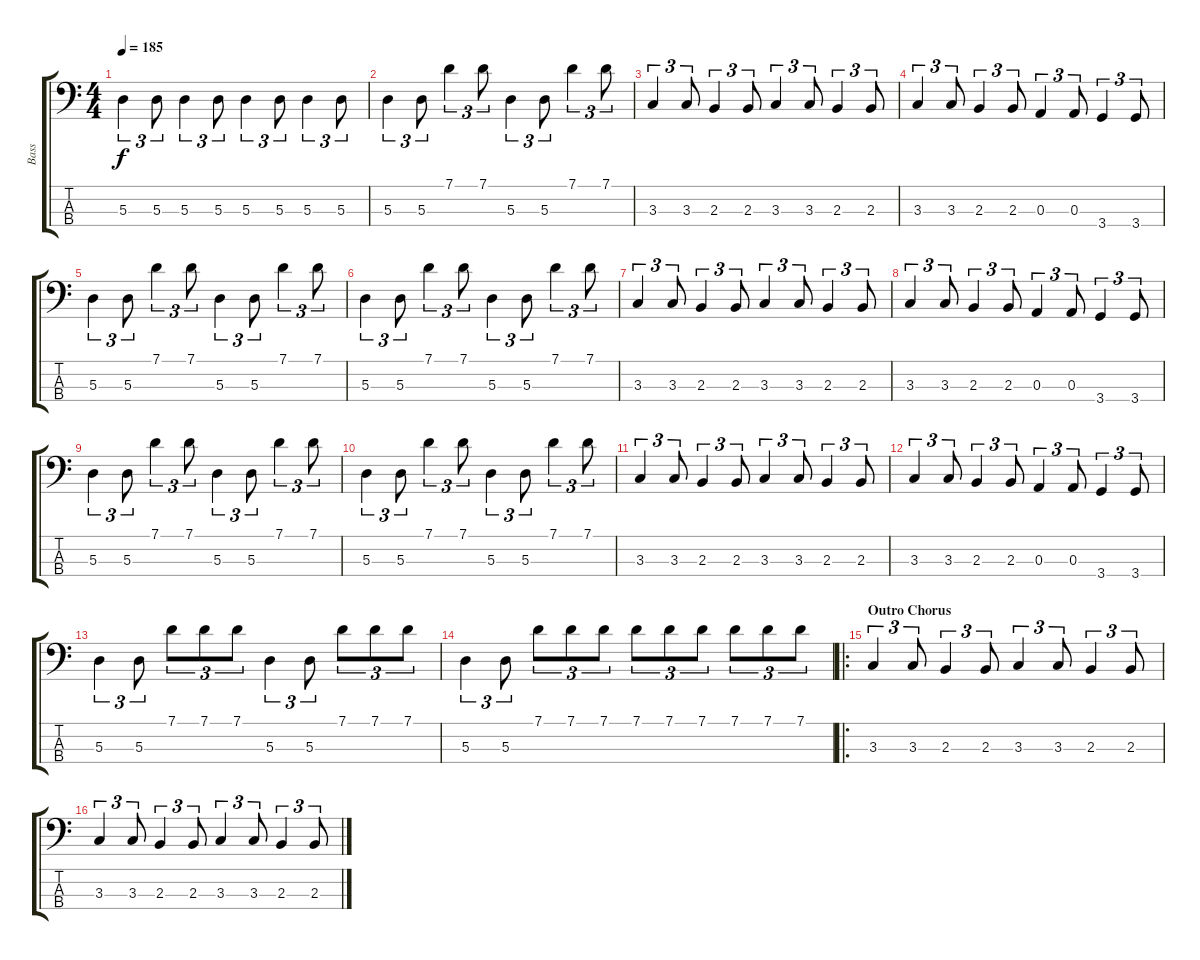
\track ("Bass" "Bass") {instrument electricbassfinger}
\staff {score tabs}
\tuning (G2 D2 A1 E1) {hide}
\ts (4 4)
\tempo 185
\clef f4
\ks c
5.3.4{tu (3 2) dy f} 5.3.8{tu (3 2)} 5.3.4{tu (3 2)} 5.3.8{tu (3 2)} 5.3.4{tu (3 2)} 5.3.8{tu (3 2)} 5.3.4{tu (3 2)} 5.3.8{tu (3 2)} |
5.3.4{tu (3 2)} 5.3.8{tu (3 2)} 7.1.4{tu (3 2)} 7.1.8{tu (3 2)} 5.3.4{tu (3 2)} 5.3.8{tu (3 2)} 7.1.4{tu (3 2)} 7.1.8{tu (3 2)} |
3.3.4{tu (3 2)} 3.3.8{tu (3 2)} 2.3.4{tu (3 2)} 2.3.8{tu (3 2)} 3.3.4{tu (3 2)} 3.3.8{tu (3 2)} 2.3.4{tu (3 2)} 2.3.8{tu (3 2)} |
3.3.4{tu (3 2)} 3.3.8{tu (3 2)} 2.3.4{tu (3 2)} 2.3.8{tu (3 2)} 0.3.4{tu (3 2)} 0.3.8{tu (3 2)} 3.4.4{tu (3 2)} 3.4.8{tu (3 2)} |
5.3.4{tu (3 2)} 5.3.8{tu (3 2)} 7.1.4{tu (3 2)} 7.1.8{tu (3 2)} 5.3.4{tu (3 2)} 5.3.8{tu (3 2)} 7.1.4{tu (3 2)} 7.1.8{tu (3 2)} |
5.3.4{tu (3 2)} 5.3.8{tu (3 2)} 7.1.4{tu (3 2)} 7.1.8{tu (3 2)} 5.3.4{tu (3 2)} 5.3.8{tu (3 2)} 7.1.4{tu (3 2)} 7.1.8{tu (3 2)} |
3.3.4{tu (3 2)} 3.3.8{tu (3 2)} 2.3.4{tu (3 2)} 2.3.8{tu (3 2)} 3.3.4{tu (3 2)} 3.3.8{tu (3 2)} 2.3.4{tu (3 2)} 2.3.8{tu (3 2)} |
3.3.4{tu (3 2)} 3.3.8{tu (3 2)} 2.3.4{tu (3 2)} 2.3.8{tu (3 2)} 0.3.4{tu (3 2)} 0.3.8{tu (3 2)} 3.4.4{tu (3 2)} 3.4.8{tu (3 2)} |
5.3.4{tu (3 2)} 5.3.8{tu (3 2)} 7.1.4{tu (3 2)} 7.1.8{tu (3 2)} 5.3.4{tu (3 2)} 5.3.8{tu (3 2)} 7.1.4{tu (3 2)} 7.1.8{tu (3 2)} |
5.3.4{tu (3 2)} 5.3.8{tu (3 2)} 7.1.4{tu (3 2)} 7.1.8{tu (3 2)} 5.3.4{tu (3 2)} 5.3.8{tu (3 2)} 7.1.4{tu (3 2)} 7.1.8{tu (3 2)} |
3.3.4{tu (3 2)} 3.3.8{tu (3 2)} 2.3.4{tu (3 2)} 2.3.8{tu (3 2)} 3.3.4{tu (3 2)} 3.3.8{tu (3 2)} 2.3.4{tu (3 2)} 2.3.8{tu (3 2)} |
3.3.4{tu (3 2)} 3.3.8{tu (3 2)} 2.3.4{tu (3 2)} 2.3.8{tu (3 2)} 0.3.4{tu (3 2)} 0.3.8{tu (3 2)} 3.4.4{tu (3 2)} 3.4.8{tu (3 2)} |
5.3.4{tu (3 2)} 5.3.8{tu (3 2)} 7.1.8{tu (3 2)} 7.1.8{tu (3 2)} 7.1.8{tu (3 2)} 5.3.4{tu (3 2)} 5.3.8{tu (3 2)} 7.1.8{tu (3 2)} 7.1.8{tu (3 2)} 7.1.8{tu (3 2)} |
5.3.4{tu (3 2)} 5.3.8{tu (3 2)} 7.1.8{tu (3 2)} 7.1.8{tu (3 2)} 7.1.8{tu (3 2)} 7.1.8{tu (3 2)} 7.1.8{tu (3 2)} 7.1.8{tu (3 2)} 7.1.8{tu (3 2)} 7.1.8{tu (3 2)} 7.1.8{tu (3 2)} |
\ro
\section ("" "Outro Chorus")
3.3.4{tu (3 2)} 3.3.8{tu (3 2)} 2.3.4{tu (3 2)} 2.3.8{tu (3 2)} 3.3.4{tu (3 2)} 3.3.8{tu (3 2)} 2.3.4{tu (3 2)} 2.3.8{tu (3 2)} |
3.3.4{tu (3 2)} 3.3.8{tu (3 2)} 2.3.4{tu (3 2)} 2.3.8{tu (3 2)} 3.3.4{tu (3 2)} 3.3.8{tu (3 2)} 2.3.4{tu (3 2)} 2.3.8{tu (3 2)}
